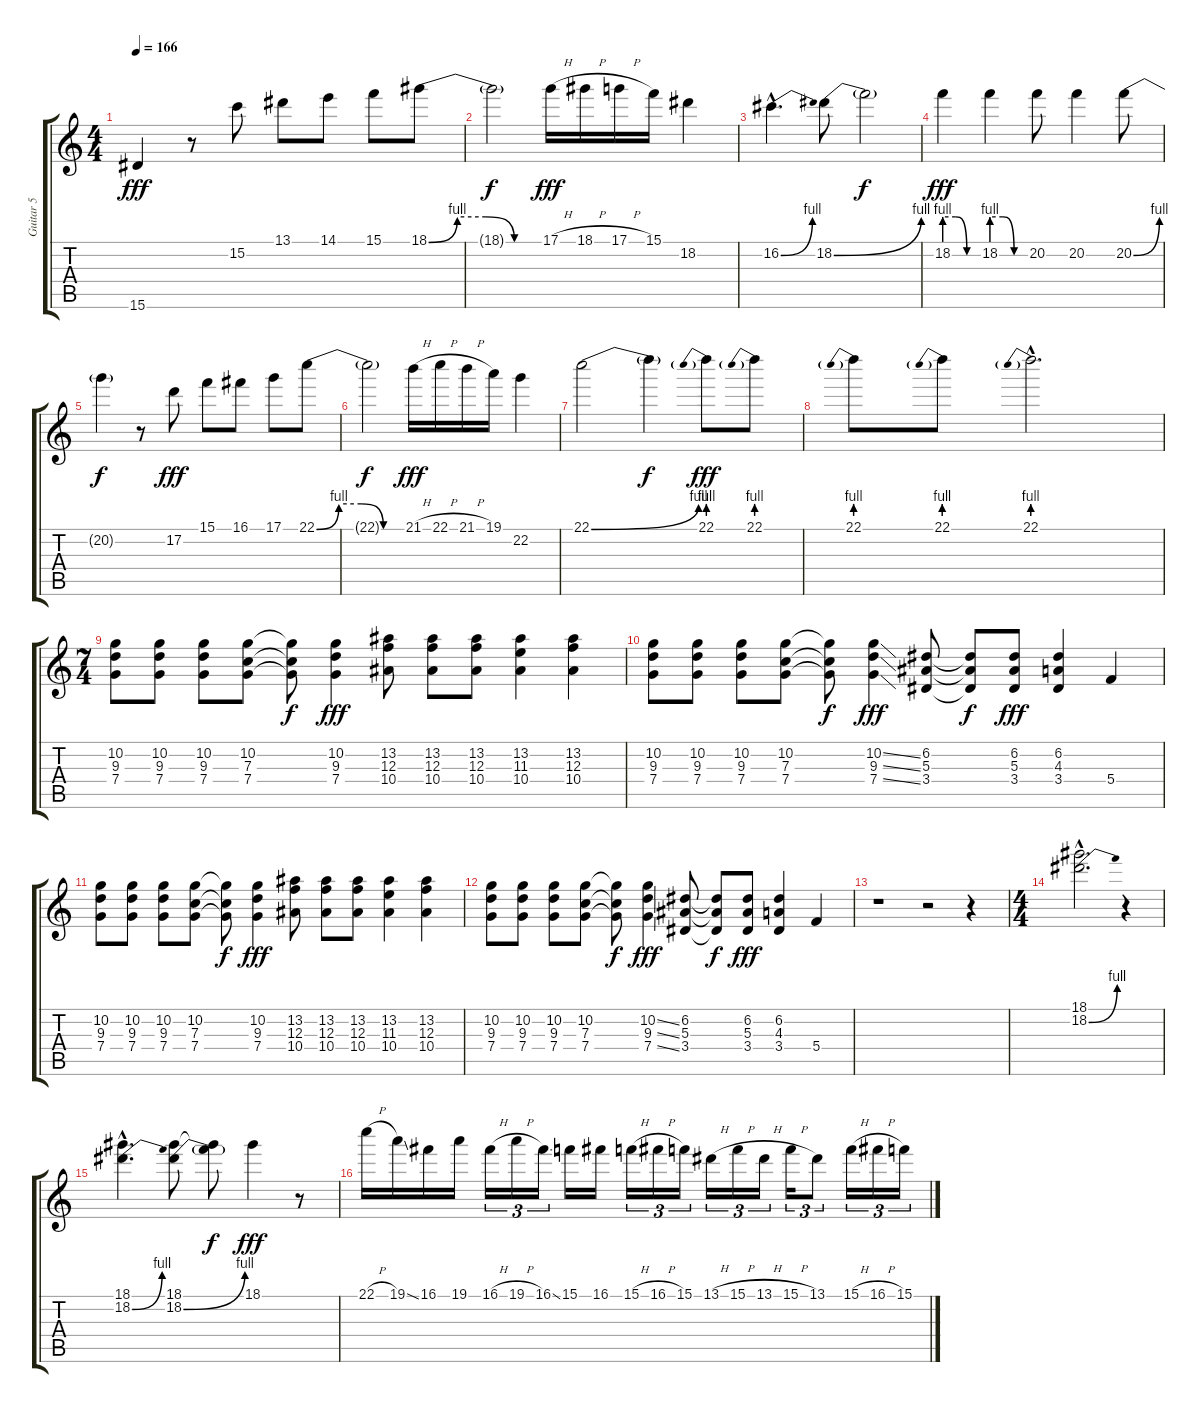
\track ("Guitar 5" "Guitar 5") {instrument distortionguitar}
\staff {score tabs}
\tuning (D4 A3 F3 C3 G2 C2) {hide}
\ts (4 4)
\tempo 166
\clef g2
\ks c
15.6.4{dy fff} r.8 15.2.8 13.1.8 14.1.8 15.1.8 18.1{be (custom 0 0 15 4 30 4 45 0 60 0)}.8 |
18.1{t}.2{dy f} 17.1{h}.16{dy fff} 18.1{h}.16 17.1{h}.16 15.1.16 18.2.4 |
16.2{be (bend 0 0 60 4) hac}.4{d} 18.2{be (bend 0 0 60 4)}.8 18.2{t}.2{dy f} |
18.2{be (custom 0 4 20 4 40 0 60 0)}.4{dy fff} 18.2{be (custom 0 4 20 4 40 0 60 0)}.4 20.2.8 20.2.4 20.2{be (bend 0 0 60 4)}.8 |
20.2{t}.4{dy f} r.8 17.2.8{dy fff} 15.1.8 16.1.8 17.1.8 22.1{be (custom 0 0 15 4 30 4 45 0 60 0)}.8 |
22.1{t}.2{dy f} 21.1{h}.16{dy fff} 22.1{h}.16 21.1{h}.16 19.1.16 22.2.4 |
22.1{be (bend 0 0 60 4)}.2 22.1{t}.4{dy f} 22.1{be (prebend 0 4 60 4)}.8{dy fff} 22.1{be (prebend 0 4 60 4)}.8 |
22.1{be (prebend 0 4 60 4)}.8 22.1{be (prebend 0 4 60 4)}.8 22.1{be (prebend 0 4 60 4) hac}.2{d} |
\ts (7 4)
(10.2 9.3 7.4).8 (10.2 9.3 7.4).8 (10.2 9.3 7.4).8 (10.2 7.3 7.4).8 (10.2{t} 7.3{t} 7.4{t}).8{dy f} (10.2 9.3 7.4).4{dy fff} (13.2 12.3 10.4).8 (13.2 12.3 10.4).8 (13.2 12.3 10.4).8 (13.2 11.3 10.4).4 (13.2 12.3 10.4).4 |
(10.2 9.3 7.4).8 (10.2 9.3 7.4).8 (10.2 9.3 7.4).8 (10.2 7.3 7.4).8 (10.2{t} 7.3{t} 7.4{t}).8{dy f} (10.2{ss} 9.3{ss} 7.4{ss}).4{dy fff} (6.2 5.3 3.4).8 (6.2{t} 5.3{t} 3.4{t}).8{dy f} (6.2 5.3 3.4).8{dy fff} (6.2 4.3 3.4).4 5.4.4 |
(10.2 9.3 7.4).8 (10.2 9.3 7.4).8 (10.2 9.3 7.4).8 (10.2 7.3 7.4).8 (10.2{t} 7.3{t} 7.4{t}).8{dy f} (10.2 9.3 7.4).4{dy fff} (13.2 12.3 10.4).8 (13.2 12.3 10.4).8 (13.2 12.3 10.4).8 (13.2 11.3 10.4).4 (13.2 12.3 10.4).4 |
(10.2 9.3 7.4).8 (10.2 9.3 7.4).8 (10.2 9.3 7.4).8 (10.2 7.3 7.4).8 (10.2{t} 7.3{t} 7.4{t}).8{dy f} (10.2{ss} 9.3{ss} 7.4{ss}).4{dy fff} (6.2 5.3 3.4).8 (6.2{t} 5.3{t} 3.4{t}).8{dy f} (6.2 5.3 3.4).8{dy fff} (6.2 4.3 3.4).4 5.4.4 |
r.1 r.2 r.4 |
\ts (4 4)
(18.1{hac} 18.2{be (bend 0 0 60 4) hac}).2{d} r.4 |
(18.1{hac} 18.2{be (bend 0 0 60 4) hac}).4{d} (18.1 18.2{be (bend 0 0 60 4)}).8 (18.1{t} 18.2{t}).8{dy f} 18.1.4{dy fff} r.8 |
22.1{h}.16 19.1{ss}.16 16.1.16 19.1.16 16.1{h}.16{tu (3 2)} 19.1{h}.16{tu (3 2)} 16.1{ss}.16{tu (3 2)} 15.1.16 16.1.16 15.1{h}.16{tu (3 2)} 16.1{h}.16{tu (3 2)} 15.1.16{tu (3 2)} 13.1{h}.16{tu (3 2)} 15.1{h}.16{tu (3 2)} 13.1{h}.16{tu (3 2)} 15.1{h}.16{tu (3 2)} 13.1.8{tu (3 2)} 15.1{h}.16{tu (3 2)} 16.1{h}.16{tu (3 2)} 15.1.16{tu (3 2)}
